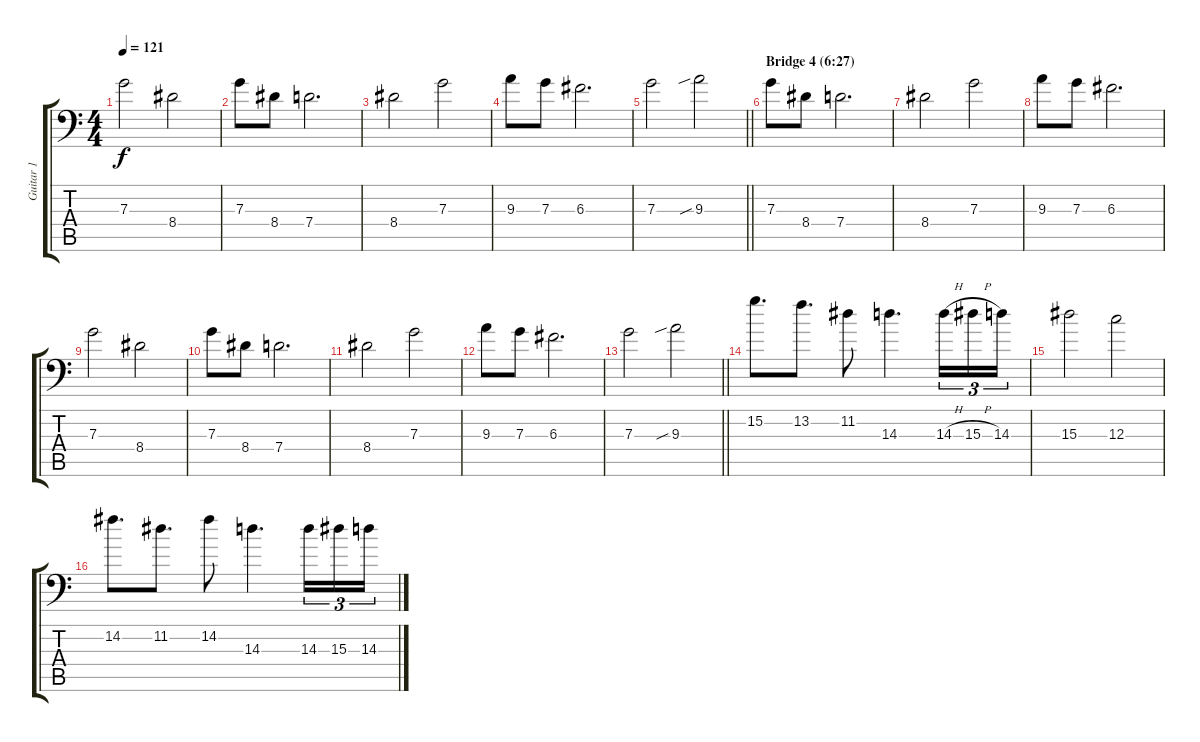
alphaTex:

\track ("Guitar 1" "Guitar 1") {instrument distortionguitar}
\staff {score tabs}
\tuning (A3 E3 C3 G2 D2 A1) {hide}
\ts (4 4)
\tempo 121
\clef f4
\ks c
7.3.2{dy f} 8.4.2 |
7.3.8 8.4.8 7.4.2{d} |
8.4.2 7.3.2 |
9.3.8 7.3.8 6.3.2{d} |
\barLineRight lightlight
7.3.2 9.3{sib}.2 |
\section ("" "Bridge 4 (6:27)")
7.3.8 8.4.8 7.4.2{d} |
8.4.2 7.3.2 |
9.3.8 7.3.8 6.3.2{d} |
7.3.2 8.4.2 |
7.3.8 8.4.8 7.4.2{d} |
8.4.2 7.3.2 |
9.3.8 7.3.8 6.3.2{d} |
\barLineRight lightlight
7.3.2 9.3{sib}.2 |
15.2.8{d volume 14} 13.2.8{d} 11.2.8 14.3.4{d} 14.3{h}.16{tu (3 2)} 15.3{h}.16{tu (3 2)} 14.3.16{tu (3 2)} |
15.3.2 12.3.2 |
14.2.8{d} 11.2.8{d} 14.2.8 14.3.4{d} 14.3.16{tu (3 2)} 15.3.16{tu (3 2)} 14.3.16{tu (3 2)}
